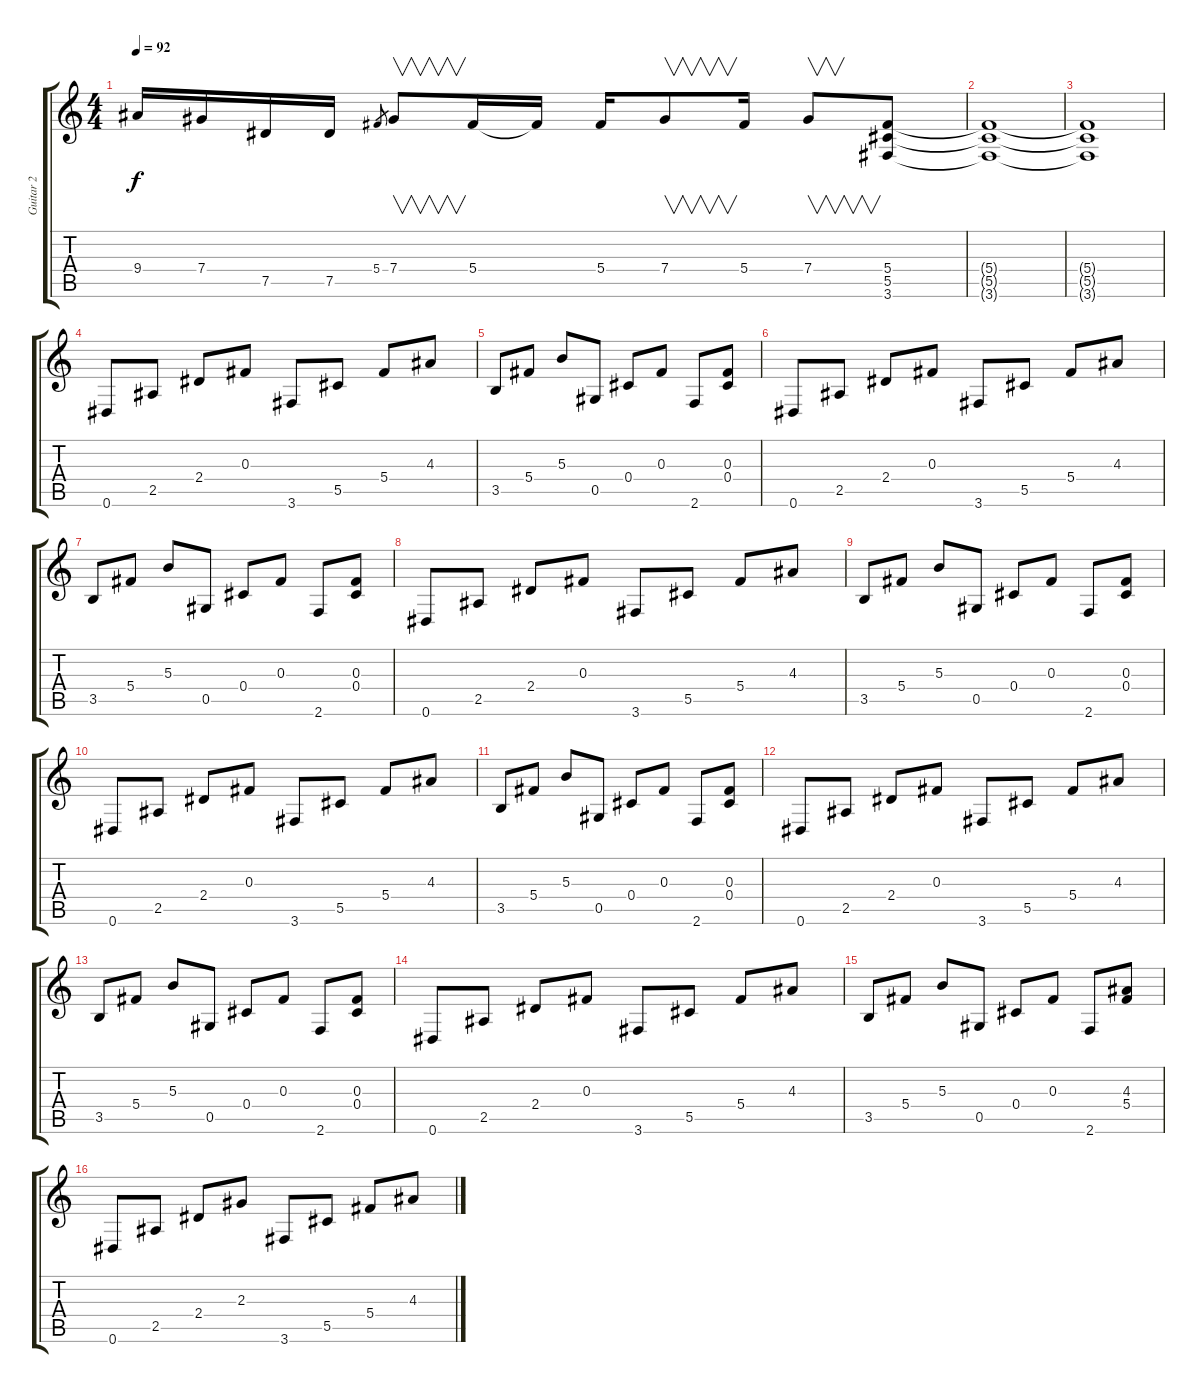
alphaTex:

\track ("Guitar 2" "Guitar 2") {instrument electricguitarclean}
\staff {score tabs}
\tuning (Eb4 Bb3 Gb3 Db3 Ab2 Eb2) {hide}
\ts (4 4)
\tempo 92
\clef g2
\ks c
9.4.16{dy f} 7.4.16 7.5.16 7.5.16 5.4.8{gr} 7.4.8{v} 5.4.16 5.4{t}.16 5.4.16 7.4.8{v} 5.4.16 7.4.8{v} (5.4 5.5 3.6).8 |
(5.4{t} 5.5{t} 3.6{t}).1 |
(5.4{t} 5.5{t} 3.6{t}).1 |
0.6.8 2.5.8 2.4.8 0.3.8 3.6.8 5.5.8 5.4.8 4.3.8 |
3.5.8 5.4.8 5.3.8 0.5.8 0.4.8 0.3.8 2.6.8 (0.3 0.4).8 |
0.6.8{instrument electricguitarclean} 2.5.8 2.4.8 0.3.8 3.6.8 5.5.8 5.4.8 4.3.8 |
3.5.8 5.4.8 5.3.8 0.5.8 0.4.8 0.3.8 2.6.8 (0.3 0.4).8 |
0.6.8 2.5.8 2.4.8 0.3.8 3.6.8 5.5.8 5.4.8 4.3.8 |
3.5.8 5.4.8 5.3.8 0.5.8 0.4.8 0.3.8 2.6.8 (0.3 0.4).8 |
0.6.8 2.5.8 2.4.8 0.3.8 3.6.8 5.5.8 5.4.8 4.3.8 |
3.5.8 5.4.8 5.3.8 0.5.8 0.4.8 0.3.8 2.6.8 (0.3 0.4).8 |
0.6.8 2.5.8 2.4.8 0.3.8 3.6.8 5.5.8 5.4.8 4.3.8 |
3.5.8 5.4.8 5.3.8 0.5.8 0.4.8 0.3.8 2.6.8 (0.3 0.4).8 |
0.6.8 2.5.8 2.4.8 0.3.8 3.6.8 5.5.8 5.4.8 4.3.8 |
3.5.8 5.4.8 5.3.8 0.5.8 0.4.8 0.3.8 2.6.8 (4.3 5.4).8 |
0.6.8 2.5.8 2.4.8 2.3.8 3.6.8 5.5.8 5.4.8 4.3.8
